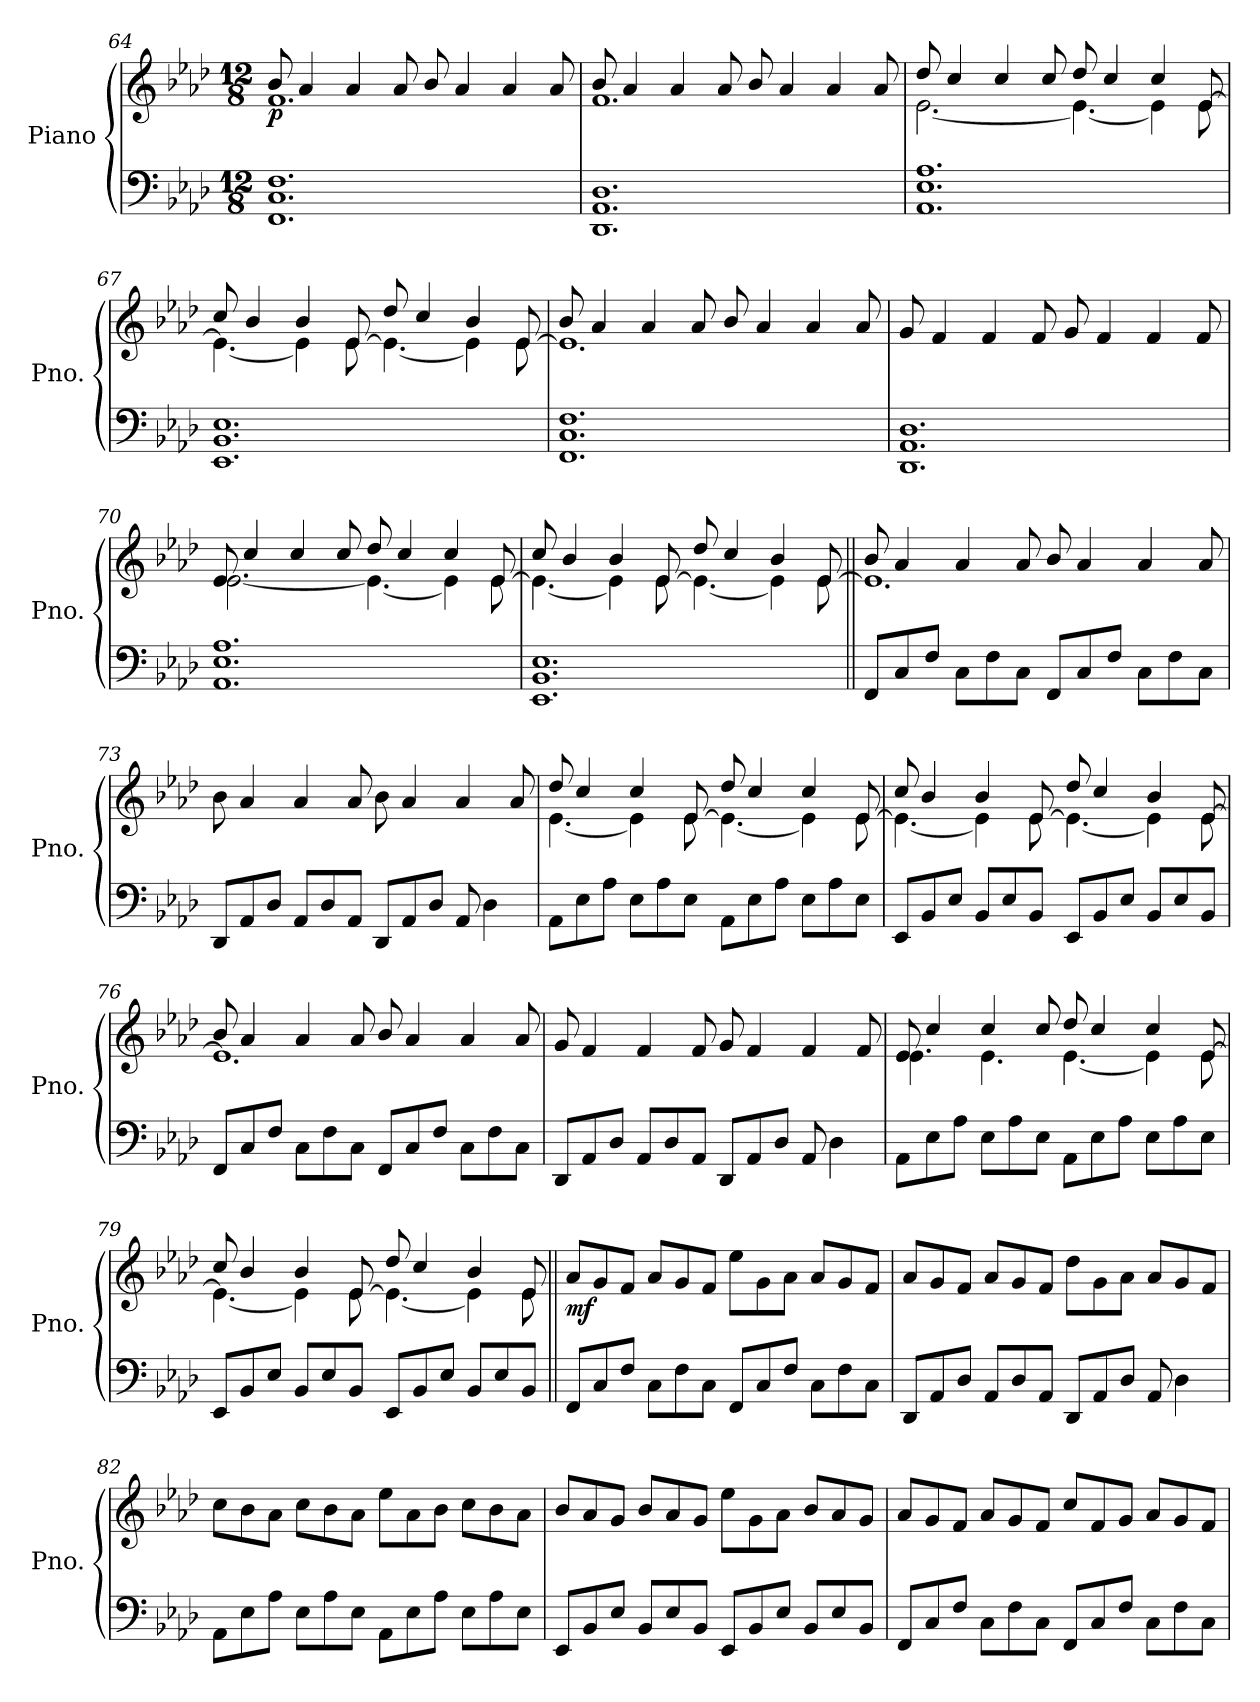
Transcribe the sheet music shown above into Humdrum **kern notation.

**kern	**kern	**dynam
*part1	*part1	*part1
*staff2	*staff1	*staff1/2
*I"Piano	*	*
*I'Pno.	*	*
!!LO:LB:g=z
*clefF4	*clefG2	*
*k[b-e-a-d-]	*k[b-e-a-d-]	*
*M12/8	*M12/8	*
*MM117	*MM117	*
=64	=64	=64
*	*^	*
!	!	!	!LO:DY:b
1.FF 1.C 1.F	8b-/	1.f	p
.	4a-/	.	.
.	4a-/	.	.
.	8a-/	.	.
.	8b-/	.	.
.	4a-/	.	.
.	4a-/	.	.
.	8a-/	.	.
=65	=65	=65	=65
1.DD- 1.AA- 1.D-	8b-/	1.f	.
.	4a-/	.	.
.	4a-/	.	.
.	8a-/	.	.
.	8b-/	.	.
.	4a-/	.	.
.	4a-/	.	.
.	8a-/	.	.
=66	=66	=66	=66
1.AA- 1.E- 1.A-	8dd-/	[2.e-\	.
.	4cc/	.	.
.	4cc/	.	.
.	8cc/	.	.
.	8dd-/	4.e-\_	.
.	4cc/	.	.
.	4cc/	4e-\]	.
.	[8e-/	8e-\	.
!!LO:LB:g=z	!!
=67	=67	=67	=67
1.EE- 1.BB- 1.E-	8cc/	4.e-\_	.
.	4b-/	.	.
.	4b-/	4e-\]	.
.	[8e-/	8e-\	.
.	8dd-/	4.e-\_	.
.	4cc/	.	.
.	4b-/	4e-\]	.
.	[8e-/	8e-\	.
=68	=68	=68	=68
1.FF 1.C 1.F	8b-/	1.e-]	.
.	4a-/	.	.
.	4a-/	.	.
.	8a-/	.	.
.	8b-/	.	.
.	4a-/	.	.
.	4a-/	.	.
.	8a-/	.	.
*	*v	*v	*
=69	=69	=69
1.DD- 1.AA- 1.D-	8g/	.
.	4f/	.
.	4f/	.
.	8f/	.
.	8g/	.
.	4f/	.
.	4f/	.
.	8f/	.
!!LO:LB:g=z
=70	=70	=70
*	*^	*
1.AA- 1.E- 1.A-	8e-/	[2.e-\	.
.	4cc/	.	.
.	4cc/	.	.
.	8cc/	.	.
.	8dd-/	4.e-\_	.
.	4cc/	.	.
.	4cc/	4e-\]	.
.	[8e-/	8e-\	.
=71	=71	=71	=71
1.EE- 1.BB- 1.E-	8cc/	4.e-\_	.
.	4b-/	.	.
.	4b-/	4e-\]	.
.	[8e-/	8e-\	.
.	8dd-/	4.e-\_	.
.	4cc/	.	.
.	4b-/	4e-\]	.
.	[8e-/	8e-\	.
=72||	=72||	=72||	=72||
*	*MM120	*	*
8FF/L	8b-/	1.e-]	.
8C/	4a-/	.	.
8F/J	.	.	.
8C\L	4a-/	.	.
8F\	.	.	.
8C\J	8a-/	.	.
8FF/L	8b-/	.	.
8C/	4a-/	.	.
8F/J	.	.	.
8C\L	4a-/	.	.
8F\	.	.	.
8C\J	8a-/	.	.
*	*v	*v	*
!!LO:PB:g=z
=73	=73	=73
8DD-/L	8b-\	.
8AA-/	4a-/	.
8D-/J	.	.
8AA-/L	4a-/	.
8D-/	.	.
8AA-/J	8a-/	.
8DD-/L	8b-\	.
8AA-/	4a-/	.
8D-/J	.	.
8AA-/	4a-/	.
4D-\	.	.
.	8a-/	.
=74	=74	=74
*	*^	*
8AA-\L	8dd-/	[4.e-\	.
8E-\	4cc/	.	.
8A-\J	.	.	.
8E-\L	4cc/	4e-\]	.
8A-\	.	.	.
8E-\J	[8e-/	8e-\	.
8AA-\L	8dd-/	4.e-\_	.
8E-\	4cc/	.	.
8A-\J	.	.	.
8E-\L	4cc/	4e-\]	.
8A-\	.	.	.
8E-\J	[8e-/	8e-\	.
=75	=75	=75	=75
8EE-/L	8cc/	4.e-\_	.
8BB-/	4b-/	.	.
8E-/J	.	.	.
8BB-/L	4b-/	4e-\]	.
8E-/	.	.	.
8BB-/J	[8e-/	8e-\	.
8EE-/L	8dd-/	4.e-\_	.
8BB-/	4cc/	.	.
8E-/J	.	.	.
8BB-/L	4b-/	4e-\]	.
8E-/	.	.	.
8BB-/J	[8e-/	8e-\	.
!!LO:LB:g=z	!!
=76	=76	=76	=76
8FF/L	8b-/	1.e-]	.
8C/	4a-/	.	.
8F/J	.	.	.
8C\L	4a-/	.	.
8F\	.	.	.
8C\J	8a-/	.	.
8FF/L	8b-/	.	.
8C/	4a-/	.	.
8F/J	.	.	.
8C\L	4a-/	.	.
8F\	.	.	.
8C\J	8a-/	.	.
*	*v	*v	*
=77	=77	=77
8DD-/L	8g/	.
8AA-/	4f/	.
8D-/J	.	.
8AA-/L	4f/	.
8D-/	.	.
8AA-/J	8f/	.
8DD-/L	8g/	.
8AA-/	4f/	.
8D-/J	.	.
8AA-/	4f/	.
4D-\	.	.
.	8f/	.
=78	=78	=78
*	*^	*
8AA-\L	8e-/	4.e-\	.
8E-\	4cc/	.	.
8A-\J	.	.	.
8E-\L	4cc/	4.e-\	.
8A-\	.	.	.
8E-\J	8cc/	.	.
8AA-\L	8dd-/	[4.e-\	.
8E-\	4cc/	.	.
8A-\J	.	.	.
8E-\L	4cc/	4e-\]	.
8A-\	.	.	.
8E-\J	[8e-/	8e-\	.
!!LO:LB:g=z	!!
=79	=79	=79	=79
8EE-/L	8cc/	4.e-\_	.
8BB-/	4b-/	.	.
8E-/J	.	.	.
8BB-/L	4b-/	4e-\]	.
8E-/	.	.	.
8BB-/J	[8e-/	8e-\	.
8EE-/L	8dd-/	4.e-\_	.
8BB-/	4cc/	.	.
8E-/J	.	.	.
8BB-/L	4b-/	4e-\]	.
8E-/	.	.	.
8BB-/J	8e-/	8e-\	.
*	*v	*v	*
=80||	=80||	=80||
*	*MM135	*
*	*^	*
!	!	!	!LO:DY:b
*	*v	*v	*
8FF/L	8a-/L	mf
8C/	8g/	.
8F/J	8f/J	.
8C\L	8a-/L	.
8F\	8g/	.
8C\J	8f/J	.
8FF/L	8ee-\L	.
8C/	8g\	.
8F/J	8a-\J	.
8C\L	8a-/L	.
8F\	8g/	.
8C\J	8f/J	.
=81	=81	=81
8DD-/L	8a-/L	.
8AA-/	8g/	.
8D-/J	8f/J	.
8AA-/L	8a-/L	.
8D-/	8g/	.
8AA-/J	8f/J	.
8DD-/L	8dd-\L	.
8AA-/	8g\	.
8D-/J	8a-\J	.
8AA-/	8a-/L	.
4D-\	8g/	.
.	8f/J	.
!!LO:LB:g=z
=82	=82	=82
8AA-\L	8cc\L	.
8E-\	8b-\	.
8A-\J	8a-\J	.
8E-\L	8cc\L	.
8A-\	8b-\	.
8E-\J	8a-\J	.
8AA-\L	8ee-\L	.
8E-\	8a-\	.
8A-\J	8b-\J	.
8E-\L	8cc\L	.
8A-\	8b-\	.
8E-\J	8a-\J	.
=83	=83	=83
8EE-/L	8b-/L	.
8BB-/	8a-/	.
8E-/J	8g/J	.
8BB-/L	8b-/L	.
8E-/	8a-/	.
8BB-/J	8g/J	.
8EE-/L	8ee-\L	.
8BB-/	8g\	.
8E-/J	8a-\J	.
8BB-/L	8b-/L	.
8E-/	8a-/	.
8BB-/J	8g/J	.
=84	=84	=84
8FF/L	8a-/L	.
8C/	8g/	.
8F/J	8f/J	.
8C\L	8a-/L	.
8F\	8g/	.
8C\J	8f/J	.
8FF/L	8cc/L	.
8C/	8f/	.
8F/J	8g/J	.
8C\L	8a-/L	.
8F\	8g/	.
8C\J	8f/J	.
=	=	=
*-	*-	*-
